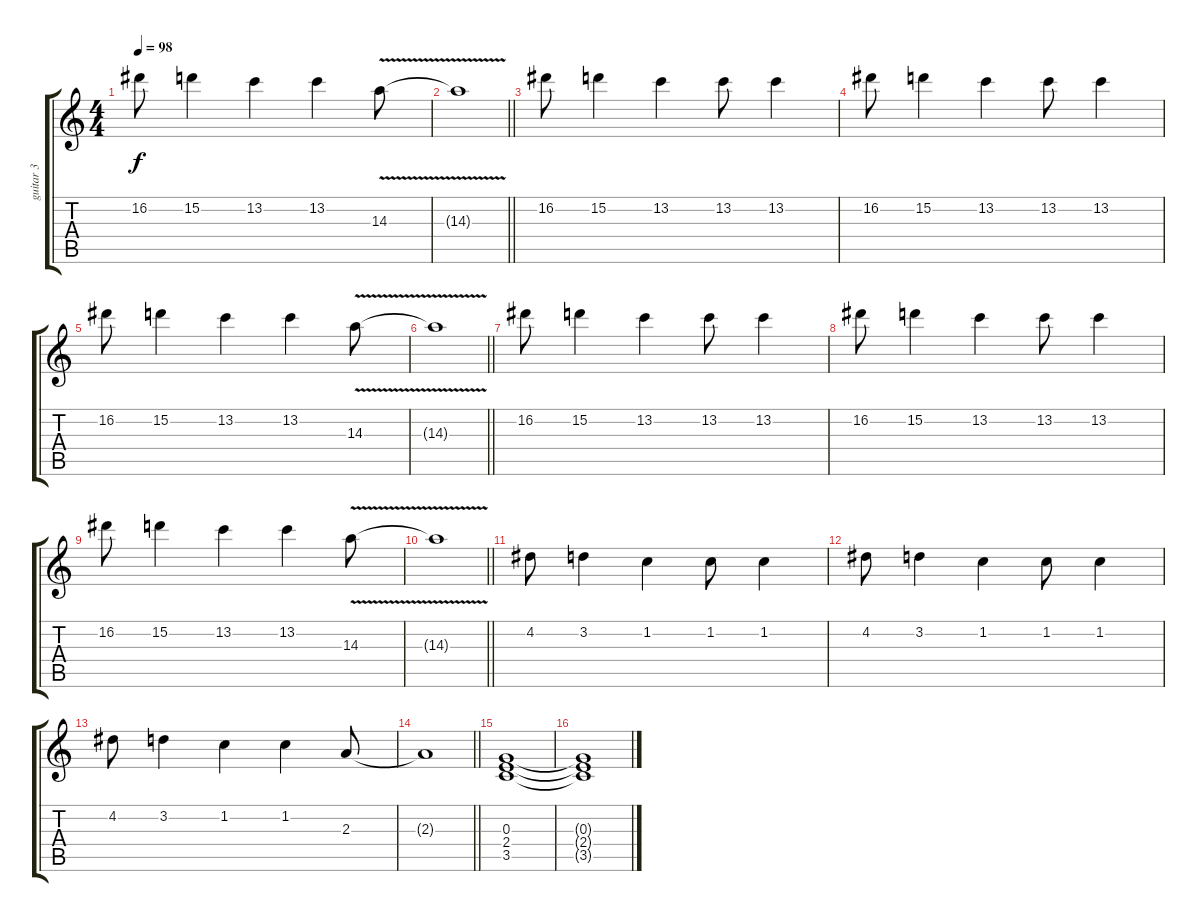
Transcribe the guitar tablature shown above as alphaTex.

\track ("guitar 3" "guitar 3") {instrument overdrivenguitar}
\staff {score tabs}
\tuning (E4 B3 G3 D3 A2 E2) {hide}
\ts (4 4)
\tempo 98
\clef g2
\ks c
16.2.8{dy f} 15.2.4 13.2.4 13.2.4 14.3{v}.8 |
\barLineRight lightlight
14.3{t}.1 |
16.2.8 15.2.4 13.2.4 13.2.8 13.2.4 |
16.2.8 15.2.4 13.2.4 13.2.8 13.2.4 |
16.2.8 15.2.4 13.2.4 13.2.4 14.3{v}.8 |
\barLineRight lightlight
14.3{t}.1 |
16.2.8 15.2.4 13.2.4 13.2.8 13.2.4 |
16.2.8 15.2.4 13.2.4 13.2.8 13.2.4 |
16.2.8 15.2.4 13.2.4 13.2.4 14.3{v}.8 |
\barLineRight lightlight
14.3{t}.1 |
4.2.8{volume 16} 3.2.4 1.2.4 1.2.8 1.2.4 |
4.2.8 3.2.4 1.2.4 1.2.8 1.2.4 |
4.2.8 3.2.4 1.2.4 1.2.4 2.3.8 |
\barLineRight lightlight
2.3{t}.1 |
(0.3 2.4 3.5).1{volume 16 balance 2} |
(0.3{t} 2.4{t} 3.5{t}).1
